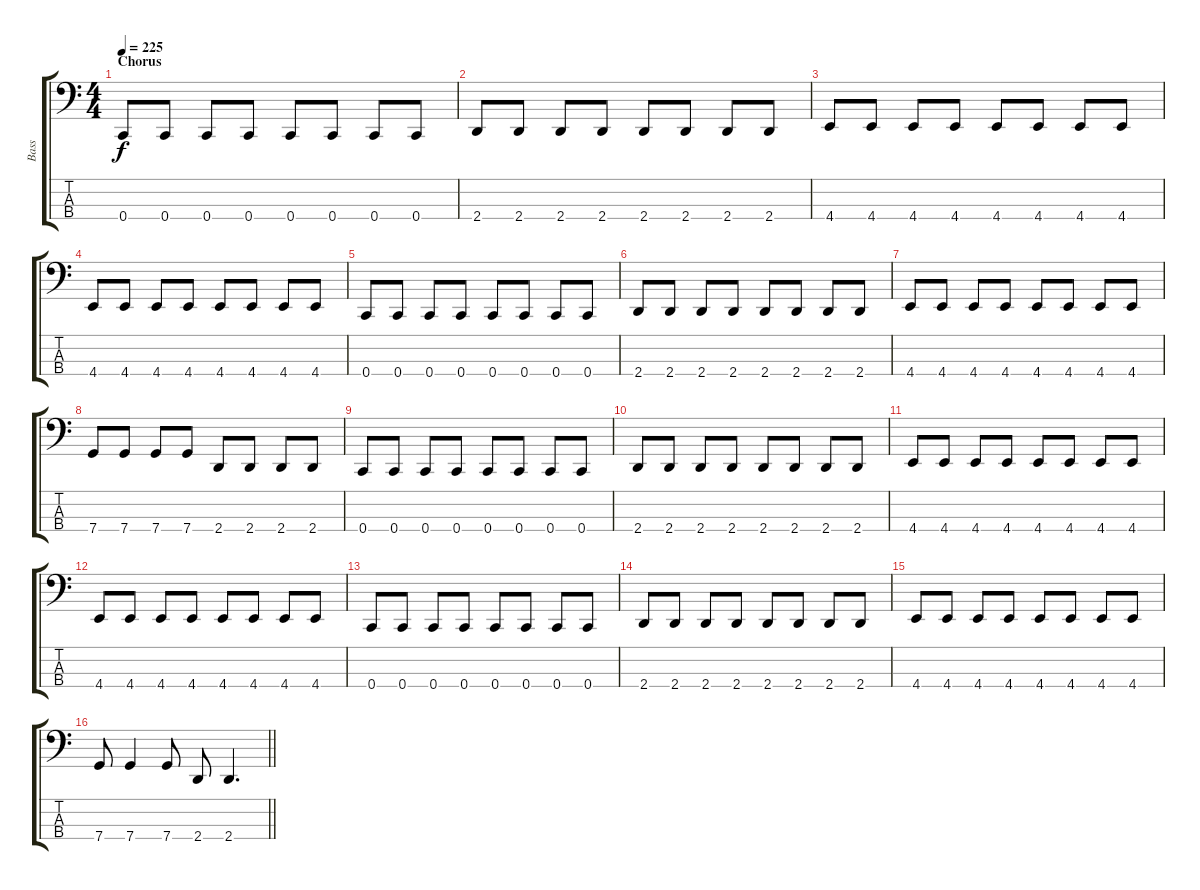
\track ("Bass" "Bass") {instrument electricbassfinger}
\staff {score tabs}
\tuning (F2 C2 G1 C1) {hide}
\ts (4 4)
\section ("" "Chorus")
\tempo 225
\clef f4
\ks c
0.4.8{dy f} 0.4.8 0.4.8 0.4.8 0.4.8 0.4.8 0.4.8 0.4.8 |
2.4.8 2.4.8 2.4.8 2.4.8 2.4.8 2.4.8 2.4.8 2.4.8 |
4.4.8 4.4.8 4.4.8 4.4.8 4.4.8 4.4.8 4.4.8 4.4.8 |
4.4.8 4.4.8 4.4.8 4.4.8 4.4.8 4.4.8 4.4.8 4.4.8 |
0.4.8 0.4.8 0.4.8 0.4.8 0.4.8 0.4.8 0.4.8 0.4.8 |
2.4.8 2.4.8 2.4.8 2.4.8 2.4.8 2.4.8 2.4.8 2.4.8 |
4.4.8 4.4.8 4.4.8 4.4.8 4.4.8 4.4.8 4.4.8 4.4.8 |
7.4.8 7.4.8 7.4.8 7.4.8 2.4.8 2.4.8 2.4.8 2.4.8 |
0.4.8 0.4.8 0.4.8 0.4.8 0.4.8 0.4.8 0.4.8 0.4.8 |
2.4.8 2.4.8 2.4.8 2.4.8 2.4.8 2.4.8 2.4.8 2.4.8 |
4.4.8 4.4.8 4.4.8 4.4.8 4.4.8 4.4.8 4.4.8 4.4.8 |
4.4.8 4.4.8 4.4.8 4.4.8 4.4.8 4.4.8 4.4.8 4.4.8 |
0.4.8 0.4.8 0.4.8 0.4.8 0.4.8 0.4.8 0.4.8 0.4.8 |
2.4.8 2.4.8 2.4.8 2.4.8 2.4.8 2.4.8 2.4.8 2.4.8 |
4.4.8 4.4.8 4.4.8 4.4.8 4.4.8 4.4.8 4.4.8 4.4.8 |
\barLineRight lightlight
7.4.8 7.4.4 7.4.8 2.4.8 2.4.4{d}
